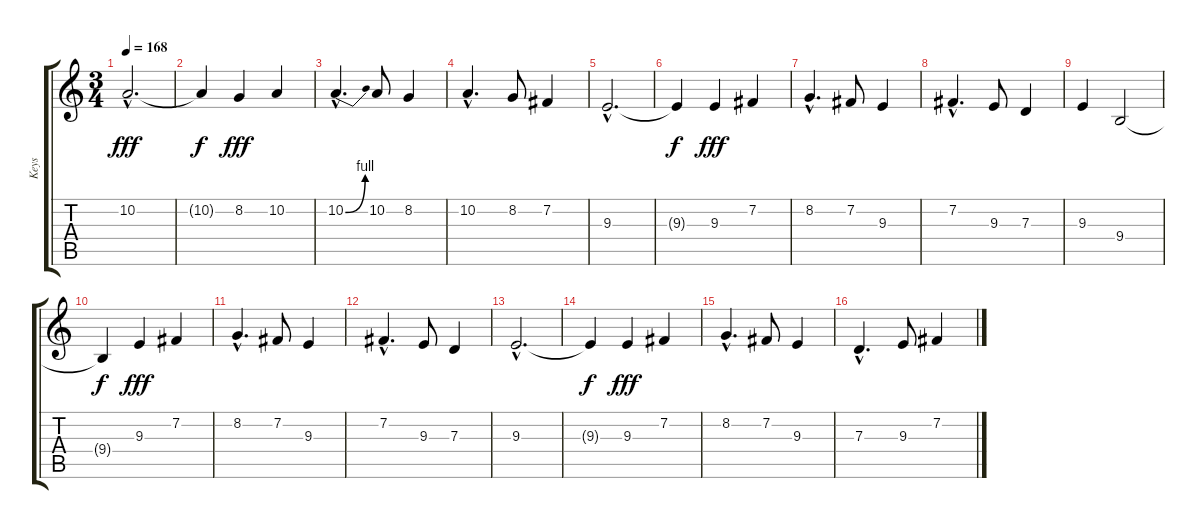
\track ("Keys" "Keys") {instrument synthstrings1}
\staff {score tabs}
\tuning (E4 B3 G3 D3 A2 E2) {hide}
\ts (3 4)
\tempo 168
\clef g2
\ks c
10.2{hac}.2{d dy fff} |
10.2{t}.4{dy f} 8.2.4{dy fff} 10.2.4 |
10.2{be (bend 0 0 60 4) hac}.4{d} 10.2.8 8.2.4 |
10.2{hac}.4{d} 8.2.8 7.2.4 |
9.3{hac}.2{d} |
9.3{t}.4{dy f} 9.3.4{dy fff} 7.2.4 |
8.2{hac}.4{d} 7.2.8 9.3.4 |
7.2{hac}.4{d} 9.3.8 7.3.4 |
9.3.4 9.4.2 |
9.4{t}.4{dy f} 9.3.4{dy fff} 7.2.4 |
8.2{hac}.4{d} 7.2.8 9.3.4 |
7.2{hac}.4{d} 9.3.8 7.3.4 |
9.3{hac}.2{d} |
9.3{t}.4{dy f} 9.3.4{dy fff} 7.2.4 |
8.2{hac}.4{d} 7.2.8 9.3.4 |
7.3{hac}.4{d} 9.3.8 7.2.4
